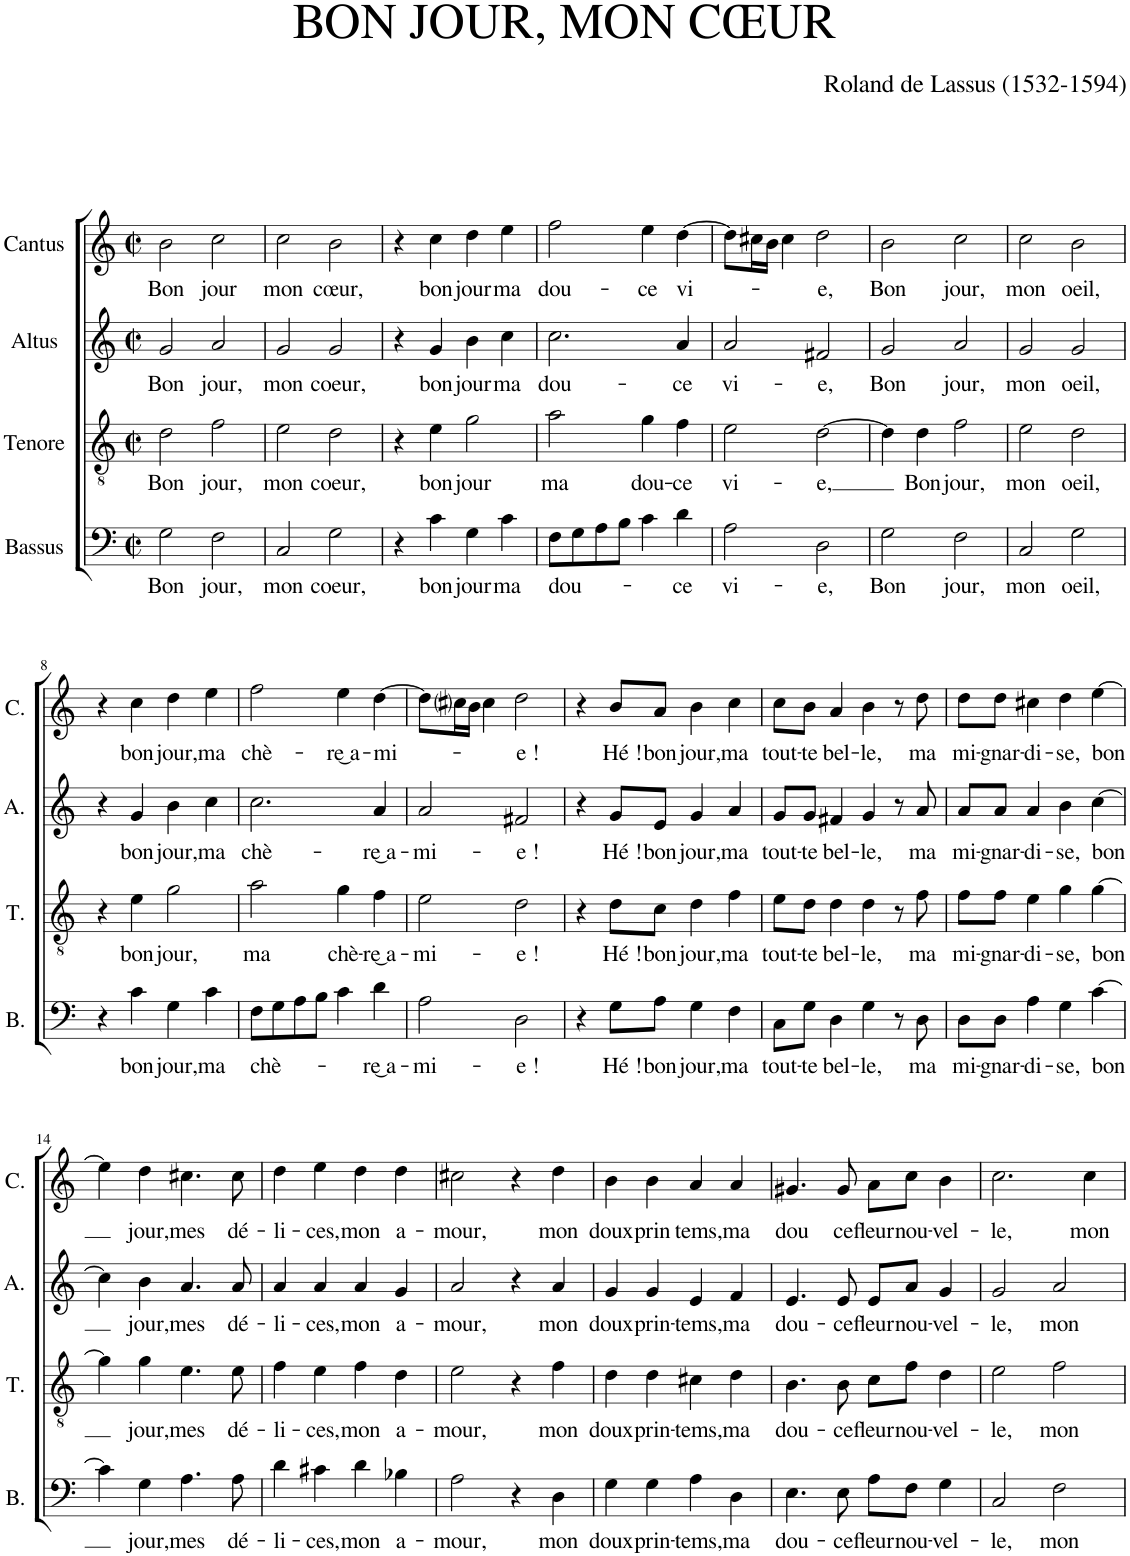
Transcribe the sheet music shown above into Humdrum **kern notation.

**kern	**text	**kern	**text	**kern	**text	**kern	**text
*part4	*part4	*part3	*part3	*part2	*part2	*part1	*part1
*staff4	*staff4	*staff3	*staff3	*staff2	*staff2	*staff1	*staff1
*I"Bassus	*	*I"Tenore	*	*I"Altus	*	*I"Cantus	*
*I'B.	*	*I'T.	*	*I'A.	*	*I'C.	*
*clefF4	*	*clefGv2	*	*clefG2	*	*clefG2	*
*k[]	*	*k[]	*	*k[]	*	*k[]	*
*M2/2	*	*M2/2	*	*M2/2	*	*M2/2	*
*met(c|)	*	*met(c|)	*	*met(c|)	*	*met(c|)	*
=1	=1	=1	=1	=1	=1	=1	=1
!	!LO:LY:b	!	!LO:LY:b	!	!LO:LY:b	!	!LO:LY:b
2G\	Bon	2d\	Bon	2g/	Bon	2b\	Bon
!	!LO:LY:b	!	!LO:LY:b	!	!LO:LY:b	!	!LO:LY:b
2F\	jour,	2f\	jour,	2a/	jour,	2cc\	jour
=2	=2	=2	=2	=2	=2	=2	=2
!	!LO:LY:b	!	!LO:LY:b	!	!LO:LY:b	!	!LO:LY:b
2C/	mon	2e\	mon	2g/	mon	2cc\	mon
!	!LO:LY:b	!	!LO:LY:b	!	!LO:LY:b	!	!LO:LY:b
2G\	coeur,	2d\	coeur,	2g/	coeur,	2b\	cœur,
=3	=3	=3	=3	=3	=3	=3	=3
4r	.	4r	.	4r	.	4r	.
!	!LO:LY:b	!	!LO:LY:b	!	!LO:LY:b	!	!LO:LY:b
4c\	bon	4e\	bon	4g/	bon	4cc\	bon
!	!LO:LY:b	!	!LO:LY:b	!	!LO:LY:b	!	!LO:LY:b
4G\	jour	2g\	jour	4b\	jour	4dd\	jour
!	!LO:LY:b	!	!	!	!LO:LY:b	!	!LO:LY:b
4c\	ma	.	.	4cc\	ma	4ee\	ma
=4	=4	=4	=4	=4	=4	=4	=4
!	!LO:LY:b	!	!LO:LY:b	!	!LO:LY:b	!	!LO:LY:b
8F\L	dou-	2a\	ma	2.cc\	dou-	2ff\	dou-
8G\	.	.	.	.	.	.	.
8A\	.	.	.	.	.	.	.
8B\J	.	.	.	.	.	.	.
!	!	!	!LO:LY:b	!	!	!	!LO:LY:b
4c\	.	4g\	dou-	.	.	4ee\	-ce
!	!LO:LY:b	!	!LO:LY:b	!	!LO:LY:b	!	!LO:LY:b
4d\	-ce	4f\	-ce	4a/	-ce	[4dd\	vi-
=5	=5	=5	=5	=5	=5	=5	=5
!	!LO:LY:b	!	!LO:LY:b	!	!LO:LY:b	!	!
2A\	vi-	2e\	vi-	2a/	vi-	8dd\L]	.
.	.	.	.	.	.	16cc#X\L	.
.	.	.	.	.	.	16b\JJ	.
.	.	.	.	.	.	4cc#\	.
!	!LO:LY:b	!	!LO:LY:b	!	!LO:LY:b	!	!LO:LY:b
2D\	-e,	[2d\	-e,	2f#X/	-e,	2dd\	-e,
=6	=6	=6	=6	=6	=6	=6	=6
!	!LO:LY:b	!	!	!	!LO:LY:b	!	!LO:LY:b
2G\	Bon	4d\]	.	2g/	Bon	2b\	Bon
!	!	!	!LO:LY:b	!	!	!	!
.	.	4d\	Bon	.	.	.	.
!	!LO:LY:b	!	!LO:LY:b	!	!LO:LY:b	!	!LO:LY:b
2F\	jour,	2f\	jour,	2a/	jour,	2cc\	jour,
=7	=7	=7	=7	=7	=7	=7	=7
!	!LO:LY:b	!	!LO:LY:b	!	!LO:LY:b	!	!LO:LY:b
2C/	mon	2e\	mon	2g/	mon	2cc\	mon
!	!LO:LY:b	!	!LO:LY:b	!	!LO:LY:b	!	!LO:LY:b
2G\	oeil,	2d\	oeil,	2g/	oeil,	2b\	oeil,
!!LO:LB:g=z
=8	=8	=8	=8	=8	=8	=8	=8
4r	.	4r	.	4r	.	4r	.
!	!LO:LY:b	!	!LO:LY:b	!	!LO:LY:b	!	!LO:LY:b
4c\	bon	4e\	bon	4g/	bon	4cc\	bon
!	!LO:LY:b	!	!LO:LY:b	!	!LO:LY:b	!	!LO:LY:b
4G\	jour,	2g\	jour,	4b\	jour,	4dd\	jour,
!	!LO:LY:b	!	!	!	!LO:LY:b	!	!LO:LY:b
4c\	ma	.	.	4cc\	ma	4ee\	ma
=9	=9	=9	=9	=9	=9	=9	=9
!	!LO:LY:b	!	!LO:LY:b	!	!LO:LY:b	!	!LO:LY:b
8F\L	chè-	2a\	ma	2.cc\	chè-	2ff\	chè-
8G\	.	.	.	.	.	.	.
8A\	.	.	.	.	.	.	.
8B\J	.	.	.	.	.	.	.
!	!	!	!LO:LY:b	!	!	!	!LO:LY:b
4c\	.	4g\	chè-	.	.	4ee\	-re͜ a-
!	!LO:LY:b	!	!LO:LY:b	!	!LO:LY:b	!	!LO:LY:b
4d\	-re͜ a-	4f\	-re͜ a-	4a/	-re͜ a-	[4dd\	-mi-
=10	=10	=10	=10	=10	=10	=10	=10
!	!LO:LY:b	!	!LO:LY:b	!	!LO:LY:b	!	!
2A\	-mi-	2e\	-mi-	2a/	-mi-	8dd\L]	.
.	.	.	.	.	.	16cc#i\L	.
.	.	.	.	.	.	16b\JJ	.
.	.	.	.	.	.	4cc#\	.
!	!LO:LY:b	!	!LO:LY:b	!	!LO:LY:b	!	!LO:LY:b
2D\	-e !	2d\	-e !	2f#X/	-e !	2dd\	-e !
=11	=11	=11	=11	=11	=11	=11	=11
4r	.	4r	.	4r	.	4r	.
!	!LO:LY:b	!	!LO:LY:b	!	!LO:LY:b	!	!LO:LY:b
8G\L	Hé !	8d\L	Hé !	8g/L	Hé !	8b/L	Hé !
!	!LO:LY:b	!	!LO:LY:b	!	!LO:LY:b	!	!LO:LY:b
8A\J	bon	8c\J	bon	8e/J	bon	8a/J	bon
!	!LO:LY:b	!	!LO:LY:b	!	!LO:LY:b	!	!LO:LY:b
4G\	jour,	4d\	jour,	4g/	jour,	4b\	jour,
!	!LO:LY:b	!	!LO:LY:b	!	!LO:LY:b	!	!LO:LY:b
4F\	ma	4f\	ma	4a/	ma	4cc\	ma
=12	=12	=12	=12	=12	=12	=12	=12
!	!LO:LY:b	!	!LO:LY:b	!	!LO:LY:b	!	!LO:LY:b
8C\L	tout-	8e\L	tout-	8g/L	tout-	8cc\L	tout-
!	!LO:LY:b	!	!LO:LY:b	!	!LO:LY:b	!	!LO:LY:b
8G\J	-te	8d\J	-te	8g/J	-te	8b\J	-te
!	!LO:LY:b	!	!LO:LY:b	!	!LO:LY:b	!	!LO:LY:b
4D\	bel-	4d\	bel-	4f#X/	bel-	4a/	bel-
!	!LO:LY:b	!	!LO:LY:b	!	!LO:LY:b	!	!LO:LY:b
4G\	-le,	4d\	-le,	4g/	-le,	4b\	-le,
8r	.	8r	.	8r	.	8r	.
!	!LO:LY:b	!	!LO:LY:b	!	!LO:LY:b	!	!LO:LY:b
8D\	ma	8f\	ma	8a/	ma	8dd\	ma
=13	=13	=13	=13	=13	=13	=13	=13
!	!LO:LY:b	!	!LO:LY:b	!	!LO:LY:b	!	!LO:LY:b
8D\L	mi-	8f\L	mi-	8a/L	mi-	8dd\L	mi-
!	!LO:LY:b	!	!LO:LY:b	!	!LO:LY:b	!	!LO:LY:b
8D\J	-gnar-	8f\J	-gnar-	8a/J	-gnar-	8dd\J	-gnar-
!	!LO:LY:b	!	!LO:LY:b	!	!LO:LY:b	!	!LO:LY:b
4A\	-di-	4e\	-di-	4a/	-di-	4cc#X\	-di-
!	!LO:LY:b	!	!LO:LY:b	!	!LO:LY:b	!	!LO:LY:b
4G\	-se,	4g\	-se,	4b\	-se,	4dd\	-se,
!	!LO:LY:b	!	!LO:LY:b	!	!LO:LY:b	!	!LO:LY:b
[4c\	bon	[4g\	bon	[4cc\	bon	[4ee\	bon
!!LO:LB:g=z
=14	=14	=14	=14	=14	=14	=14	=14
4c\]	.	4g\]	.	4cc\]	.	4ee\]	.
!	!LO:LY:b	!	!LO:LY:b	!	!LO:LY:b	!	!LO:LY:b
4G\	jour,	4g\	jour,	4b\	jour,	4dd\	jour,
!	!LO:LY:b	!	!LO:LY:b	!	!LO:LY:b	!	!LO:LY:b
4.A\	mes	4.e\	mes	4.a/	mes	4.cc#X\	mes
!	!LO:LY:b	!	!LO:LY:b	!	!LO:LY:b	!	!LO:LY:b
8A\	dé-	8e\	dé-	8a/	dé-	8cc#\	dé-
=15	=15	=15	=15	=15	=15	=15	=15
!	!LO:LY:b	!	!LO:LY:b	!	!LO:LY:b	!	!LO:LY:b
4d\	-li-	4f\	-li-	4a/	-li-	4dd\	-li-
!	!LO:LY:b	!	!LO:LY:b	!	!LO:LY:b	!	!LO:LY:b
4c#X\	-ces,	4e\	-ces,	4a/	-ces,	4ee\	-ces,
!	!LO:LY:b	!	!LO:LY:b	!	!LO:LY:b	!	!LO:LY:b
4d\	mon	4f\	mon	4a/	mon	4dd\	mon
!	!LO:LY:b	!	!LO:LY:b	!	!LO:LY:b	!	!LO:LY:b
4B-X\	a-	4d\	a-	4g/	a-	4dd\	a-
=16	=16	=16	=16	=16	=16	=16	=16
!	!LO:LY:b	!	!LO:LY:b	!	!LO:LY:b	!	!LO:LY:b
2A\	-mour,	2e\	-mour,	2a/	-mour,	2cc#X\	-mour,
4r	.	4r	.	4r	.	4r	.
!	!LO:LY:b	!	!LO:LY:b	!	!LO:LY:b	!	!LO:LY:b
4D\	mon	4f\	mon	4a/	mon	4dd\	mon
=17	=17	=17	=17	=17	=17	=17	=17
!	!LO:LY:b	!	!LO:LY:b	!	!LO:LY:b	!	!LO:LY:b
4G\	doux	4d\	doux	4g/	doux	4b\	doux
!	!LO:LY:b	!	!LO:LY:b	!	!LO:LY:b	!	!LO:LY:b
4G\	prin-	4d\	prin-	4g/	prin-	4b\	prin
!	!LO:LY:b	!	!LO:LY:b	!	!LO:LY:b	!	!LO:LY:b
4A\	-tems,	4c#X\	-tems,	4e/	-tems,	4a/	tems,
!	!LO:LY:b	!	!LO:LY:b	!	!LO:LY:b	!	!LO:LY:b
4D\	ma	4d\	ma	4f/	ma	4a/	ma
=18	=18	=18	=18	=18	=18	=18	=18
!	!LO:LY:b	!	!LO:LY:b	!	!LO:LY:b	!	!LO:LY:b
4.E\	dou-	4.B\	dou-	4.e/	dou-	4.g#X/	dou
!	!LO:LY:b	!	!LO:LY:b	!	!LO:LY:b	!	!LO:LY:b
8E\	-ce	8B\	-ce	8e/	-ce	8g#/	ce
!	!LO:LY:b	!	!LO:LY:b	!	!LO:LY:b	!	!LO:LY:b
8A\L	fleur	8c\L	fleur	8e/L	fleur	8a\L	fleur
!	!LO:LY:b	!	!LO:LY:b	!	!LO:LY:b	!	!LO:LY:b
8F\J	nou-	8f\J	nou-	8a/J	nou-	8cc\J	nou-
!	!LO:LY:b	!	!LO:LY:b	!	!LO:LY:b	!	!LO:LY:b
4G\	-vel-	4d\	-vel-	4g/	-vel-	4b\	-vel-
=19	=19	=19	=19	=19	=19	=19	=19
!	!LO:LY:b	!	!LO:LY:b	!	!LO:LY:b	!	!LO:LY:b
2C/	-le,	2e\	-le,	2g/	-le,	2.cc\	-le,
!	!LO:LY:b	!	!LO:LY:b	!	!LO:LY:b	!	!
2F\	mon	2f\	mon	2a/	mon	.	.
!	!	!	!	!	!	!	!LO:LY:b
.	.	.	.	.	.	4cc\	mon
=	=	=	=	=	=	=	=
*-	*-	*-	*-	*-	*-	*-	*-
